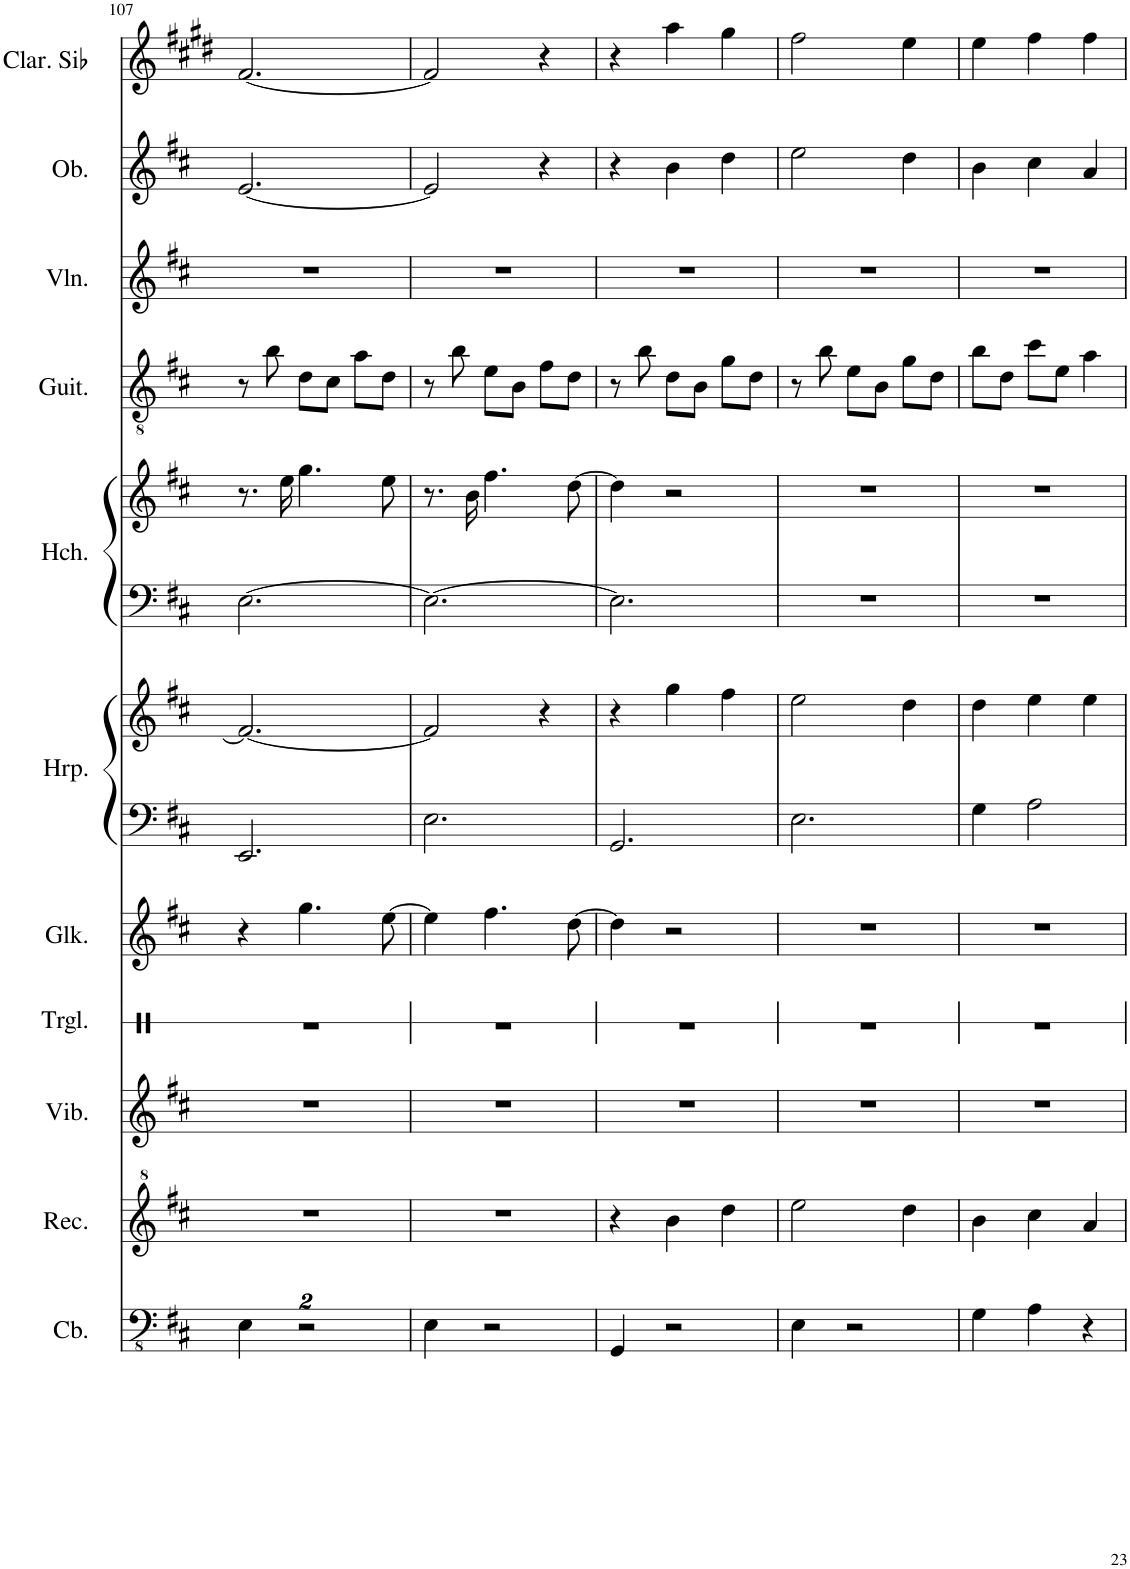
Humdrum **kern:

**kern	**kern	**kern	**kern	**kern	**kern	**kern	**kern	**kern	**kern	**kern	**kern	**kern
*part11	*part10	*part9	*part8	*part7	*part6	*part6	*part5	*part5	*part4	*part3	*part2	*part1
*staff13	*staff12	*staff11	*staff10	*staff9	*staff8	*staff7	*staff6	*staff5	*staff4	*staff3	*staff2	*staff1
*I"コントラバス	*I"リコーダー	*I"ビブラフォン	*I"トライアングル	*I"グロッケンシュピール	*I"ハープ	*	*I"ハープシーコード	*	*I"アコースティックギター	*I"ヴァイオリン	*I"オーボエ	*I"Clarinette en Sib
*	*	*	*	*	*	*	*	*	*	*	*	*I'Clar. Sib
!!LO:PB:g=z
*clefFv4	*clefG^2	*clefG2	*clefX	*clefG2	*clefF4	*clefG2	*clefF4	*clefG2	*clefGv2	*clefG2	*clefG2	*clefG2
*Trd7c12	*	*	*	*Trd-14c-24	*	*	*	*	*	*	*	*Trd1c2
*k[f#c#]	*k[f#c#]	*k[f#c#]	*k[]	*k[f#c#]	*k[f#c#]	*k[f#c#]	*k[f#c#]	*k[f#c#]	*k[f#c#]	*k[f#c#]	*k[f#c#]	*k[f#c#g#d#]
*M3/4	*M3/4	*M3/4	*M3/4	*M3/4	*M3/4	*M3/4	*M3/4	*M3/4	*M3/4	*M3/4	*M3/4	*M3/4
=107	=107	=107	=107	=107	=107	=107	=107	=107	=107	=107	=107	=107
4EE\	2.r	2.r	2.r	4r	2.EE/	2.f#/_	[2.E\	8.r	8r	2.r	[2.e/	[2.f#/
.	.	.	.	.	.	.	.	.	8b\	.	.	.
.	.	.	.	.	.	.	.	16ee\	.	.	.	.
2r	.	.	.	4.gg\	.	.	.	4.gg\	8d\L	.	.	.
.	.	.	.	.	.	.	.	.	8c#\J	.	.	.
.	.	.	.	.	.	.	.	.	8a\L	.	.	.
.	.	.	.	[8ee\	.	.	.	8ee\	8d\J	.	.	.
=108	=108	=108	=108	=108	=108	=108	=108	=108	=108	=108	=108	=108
4EE\	2.r	2.r	2.r	4ee\]	2.E\	2f#/]	2.E\_	8.r	8r	2.r	2e/]	2f#/]
.	.	.	.	.	.	.	.	.	8b\	.	.	.
.	.	.	.	.	.	.	.	16b\	.	.	.	.
2r	.	.	.	4.ff#\	.	.	.	4.ff#\	8e\L	.	.	.
.	.	.	.	.	.	.	.	.	8B\J	.	.	.
.	.	.	.	.	.	4r	.	.	8f#\L	.	4r	4r
.	.	.	.	[8dd\	.	.	.	[8dd\	8d\J	.	.	.
=109	=109	=109	=109	=109	=109	=109	=109	=109	=109	=109	=109	=109
4GGG/	4r	2.r	2.r	4dd\]	2.GG/	4r	2.E\]	4dd\]	8r	2.r	4r	4r
.	.	.	.	.	.	.	.	.	8b\	.	.	.
2r	4bb\	.	.	2r	.	4gg\	.	2r	8d\L	.	4b\	4aa\
.	.	.	.	.	.	.	.	.	8B\J	.	.	.
.	4ddd\	.	.	.	.	4ff#\	.	.	8g\L	.	4dd\	4gg#\
.	.	.	.	.	.	.	.	.	8d\J	.	.	.
=110	=110	=110	=110	=110	=110	=110	=110	=110	=110	=110	=110	=110
4EE\	2eee\	2.r	2.r	2.r	2.E\	2ee\	2.r	2.r	8r	2.r	2ee\	2ff#\
.	.	.	.	.	.	.	.	.	8b\	.	.	.
2r	.	.	.	.	.	.	.	.	8e\L	.	.	.
.	.	.	.	.	.	.	.	.	8B\J	.	.	.
.	4ddd\	.	.	.	.	4dd\	.	.	8g\L	.	4dd\	4ee\
.	.	.	.	.	.	.	.	.	8d\J	.	.	.
=111	=111	=111	=111	=111	=111	=111	=111	=111	=111	=111	=111	=111
4GG\	4bb\	2.r	2.r	2.r	4G\	4dd\	2.r	2.r	8b\L	2.r	4b\	4ee\
.	.	.	.	.	.	.	.	.	8d\J	.	.	.
4AA\	4ccc#\	.	.	.	2A\	4ee\	.	.	8cc#\L	.	4cc#\	4ff#\
.	.	.	.	.	.	.	.	.	8e\J	.	.	.
4r	4aa/	.	.	.	.	4ee\	.	.	4a\	.	4a/	4ff#\
=	=	=	=	=	=	=	=	=	=	=	=	=
*-	*-	*-	*-	*-	*-	*-	*-	*-	*-	*-	*-	*-
